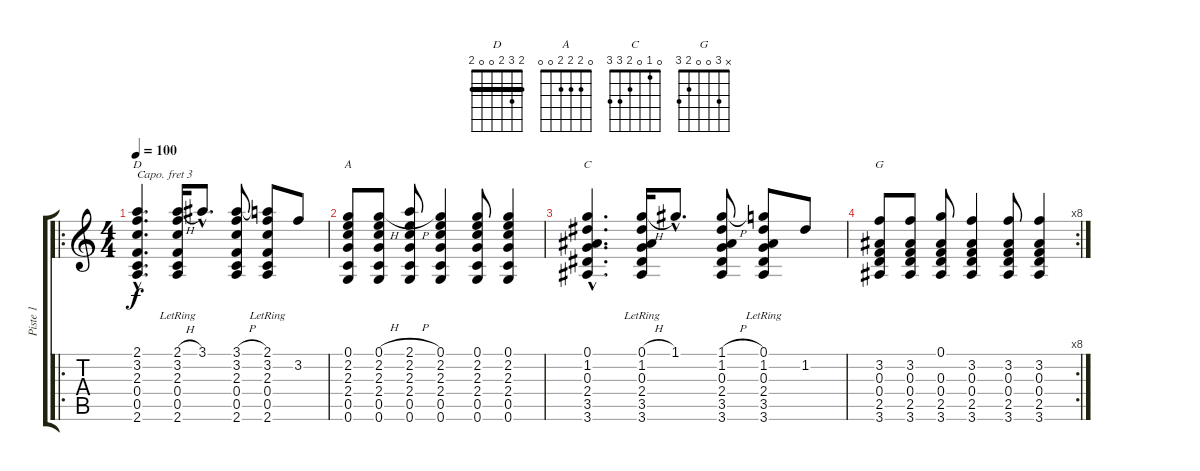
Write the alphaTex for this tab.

\track ("Piste 1" "Piste 1") {instrument acousticguitarnylon}
\staff {score tabs}
\capo 3
\tuning (E4 B3 G3 D3 A2 E2) {hide}
\chord ("D" 2 3 2 0 0 2) {barre 2}
\chord ("A" 0 2 2 2 0 0)
\chord ("C" 0 1 0 2 3 3)
\chord ("G" x 3 0 0 2 3)
\ro
\ts (4 4)
\tempo 100
\clef g2
\ks c
(2.1{hac} 3.2{hac} 2.3{hac} 0.4{hac} 0.5{hac} 2.6{hac}).4{d ch "D" dy f instrument acousticguitarnylon} (2.1{h} 3.2{lr} 2.3{lr} 0.4{lr} 0.5{lr} 2.6{lr}).16 3.1{hac}.8{d} (3.1{h} 3.2 2.3 0.4 0.5 2.6).8 (2.1 3.2 2.3 0.4{lr} 0.5{lr} 2.6{lr}).8 3.2.8 |
(0.1 2.2 2.3 2.4 0.5 0.6).8{ch "A"} (0.1{h} 2.2 2.3 2.4 0.5 0.6).8 (2.1{h} 2.2 2.3 2.4 0.5 0.6).8 (0.1 2.2 2.3 2.4 0.5 0.6).4 (0.1 2.2 2.3 2.4 0.5 0.6).8 (0.1 2.2 2.3 2.4 0.5 0.6).4 |
(0.1{hac} 1.2{hac} 0.3{hac} 2.4{hac} 3.5{hac} 3.6{hac}).4{d ch "C"} (0.1{h} 1.2{lr} 0.3{lr} 2.4{lr} 3.5{lr} 3.6{lr}).16 1.1{hac}.8{d} (1.1{h} 1.2 0.3 2.4 3.5 3.6).8 (0.1 1.2 0.3 2.4{lr} 3.5{lr} 3.6{lr}).8 1.2.8 |
\rc 8
(3.2 0.3 0.4 2.5 3.6).8{ch "G"} (3.2 0.3 0.4 2.5 3.6).8 (0.1 0.3 0.4 2.5 3.6).8 (3.2 0.3 0.4 2.5 3.6).4 (3.2 0.3 0.4 2.5 3.6).8 (3.2 0.3 0.4 2.5 3.6).4
